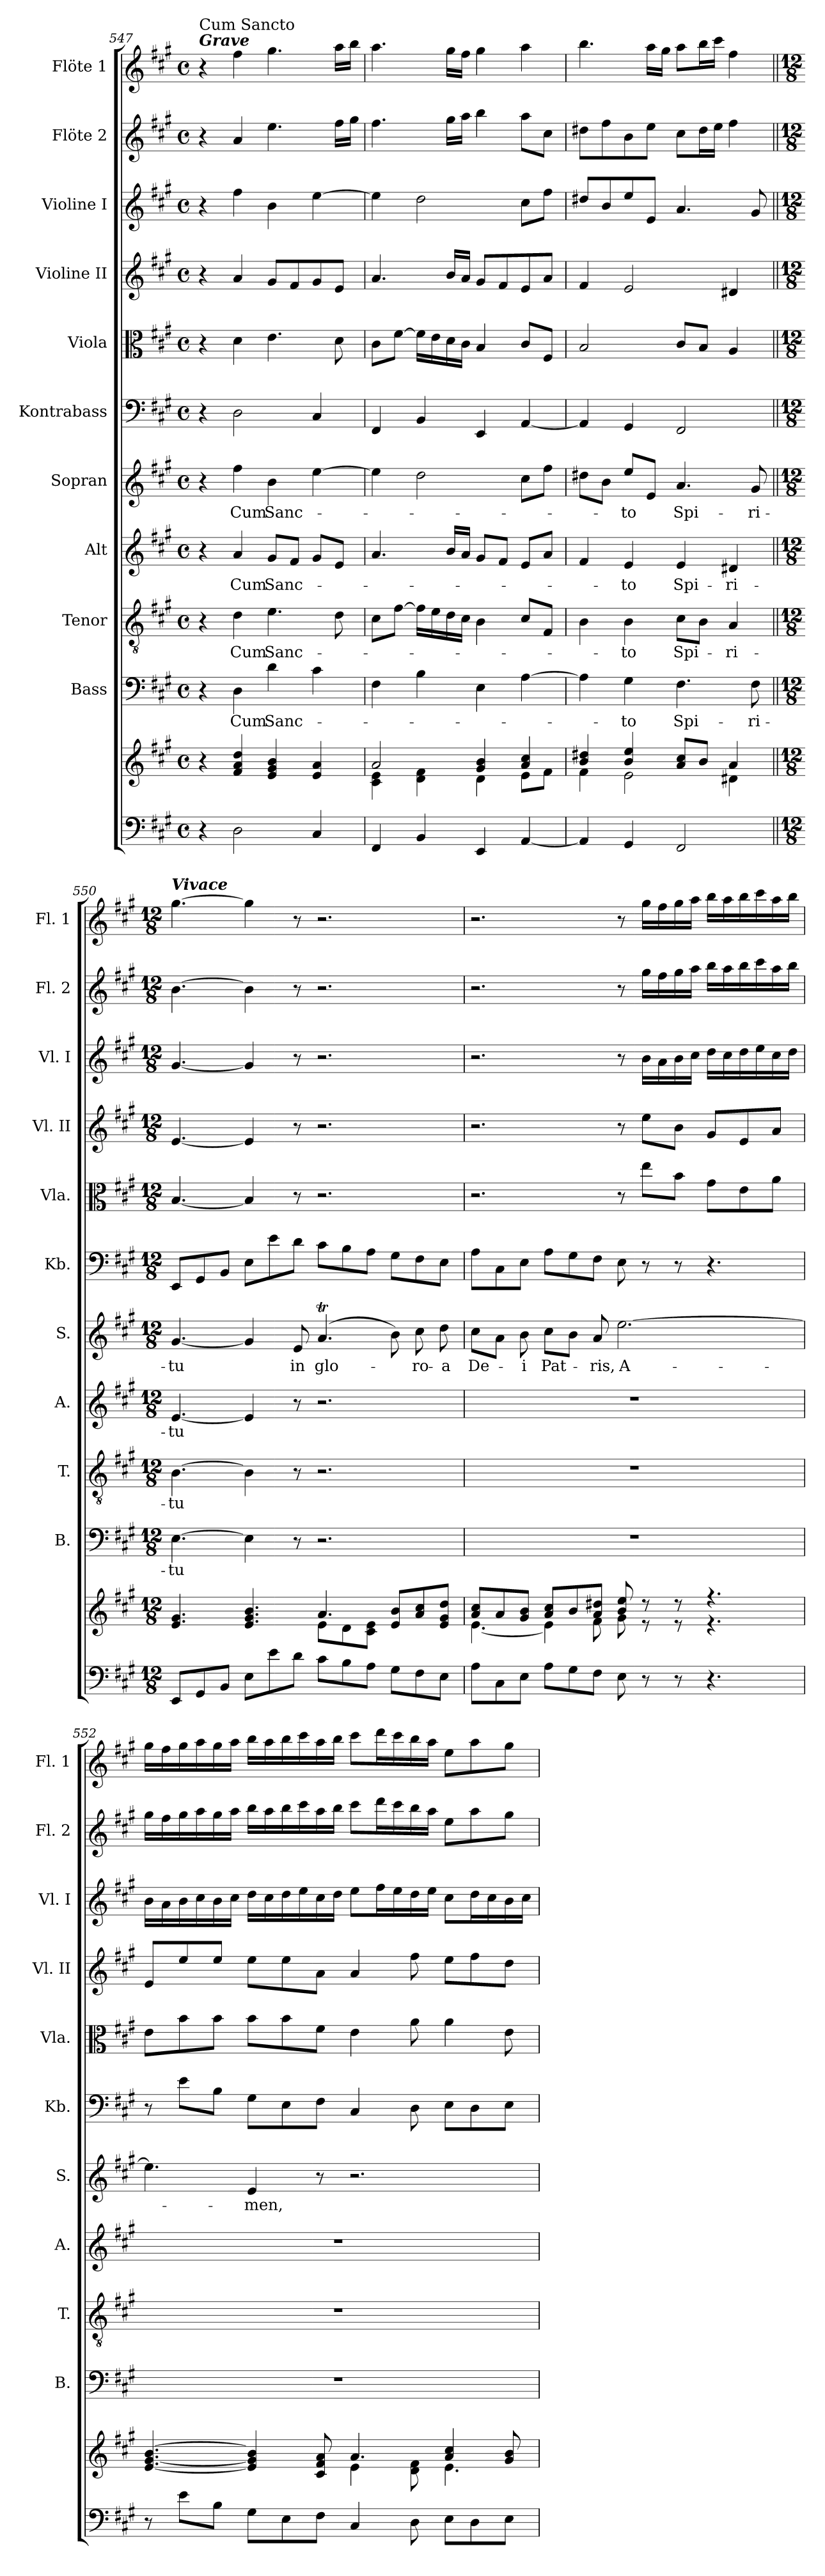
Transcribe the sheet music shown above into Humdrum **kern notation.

**kern	**kern	**kern	**text	**kern	**text	**kern	**text	**kern	**text	**kern	**kern	**kern	**kern	**kern	**kern
*part11	*part11	*part10	*part10	*part9	*part9	*part8	*part8	*part7	*part7	*part6	*part5	*part4	*part3	*part2	*part1
*staff12	*staff11	*staff10	*staff10	*staff9	*staff9	*staff8	*staff8	*staff7	*staff7	*staff6	*staff5	*staff4	*staff3	*staff2	*staff1
*	*	*I"Bass	*	*I"Tenor	*	*I"Alt	*	*I"Sopran	*	*I"Kontrabass	*I"Viola	*I"Violine II	*I"Violine I	*I"Flöte 2	*I"Flöte 1
*	*	*I'B.	*	*I'T.	*	*I'A.	*	*I'S.	*	*I'Kb.	*I'Vla.	*I'Vl. II	*I'Vl. I	*I'Fl. 2	*I'Fl. 1
!!LO:PB:g=z
*clefF4	*clefG2	*clefF4	*	*clefGv2	*	*clefG2	*	*clefG2	*	*clefF4	*clefC3	*clefG2	*clefG2	*clefG2	*clefG2
*	*	*	*	*	*	*	*	*	*	*ITrd7c12	*	*	*	*	*
*k[f#c#g#]	*k[f#c#g#]	*k[f#c#g#]	*	*k[f#c#g#]	*	*k[f#c#g#]	*	*k[f#c#g#]	*	*k[f#c#g#]	*k[f#c#g#]	*k[f#c#g#]	*k[f#c#g#]	*k[f#c#g#]	*k[f#c#g#]
*A:	*A:	*A:	*	*A:	*	*A:	*	*A:	*	*A:	*A:	*A:	*A:	*A:	*A:
*M4/4	*M4/4	*M4/4	*	*M4/4	*	*M4/4	*	*M4/4	*	*M4/4	*M4/4	*M4/4	*M4/4	*M4/4	*M4/4
*met(c)	*met(c)	*met(c)	*	*met(c)	*	*met(c)	*	*met(c)	*	*met(c)	*met(c)	*met(c)	*met(c)	*met(c)	*met(c)
=547	=547	=547	=547	=547	=547	=547	=547	=547	=547	=547	=547	=547	=547	=547	=547
!	!	!	!	!	!	!	!	!	!	!	!	!	!	!	!LO:TX:a:Bi:t=Grave
!	!	!	!	!	!	!	!	!	!	!	!	!	!	!	!LO:TX:a:t=Cum Sancto
4r	4r	4r	.	4r	.	4r	.	4r	.	4r	4r	4r	4r	4r	4r
!	!	!	!LO:LY:b	!	!LO:LY:b	!	!LO:LY:b	!	!LO:LY:b	!	!	!	!	!	!
2D\	4f#/ 4a/ 4dd/	4D\	Cum	4d\	Cum	4a/	Cum	4ff#\	Cum	2DD\	4d\	4a/	4ff#\	4a/	4ff#\
!	!	!	!LO:LY:b	!	!LO:LY:b	!	!LO:LY:b	!	!LO:LY:b	!	!	!	!	!	!
.	4e/ 4g#/ 4b/	4d\	Sanc-	4.e\	Sanc-	8g#/L	Sanc-	4b\	Sanc-	.	4.e\	8g#/L	4b\	4.ee\	4.gg#\
.	.	.	.	.	.	8f#/J	.	.	.	.	.	8f#/	.	.	.
4C#/	4e/ 4a/	4c#\	.	.	.	8g#/L	.	[4ee\	.	4CC#/	.	8g#/	[4ee\	.	.
.	.	.	.	8d\	.	8e/J	.	.	.	.	8d\	8e/J	.	16ff#\LL	16aa\LL
.	.	.	.	.	.	.	.	.	.	.	.	.	.	16gg#\JJ	16bb\JJ
=548	=548	=548	=548	=548	=548	=548	=548	=548	=548	=548	=548	=548	=548	=548	=548
*	*^	*	*	*	*	*	*	*	*	*	*	*	*	*	*
4FF#/	2a/	4c#\ 4e\	4F#\	.	8c#\L	.	4.a/	.	4ee\]	.	4FFF#/	8c#\L	4.a/	4ee\]	4.ff#\	4.aa\
.	.	.	.	.	[8f#\J	.	.	.	.	.	.	[8f#\J	.	.	.	.
4BB/	.	4d\ 4f#\	4B\	.	16f#\LL]	.	.	.	2dd\	.	4BBB/	16f#\LL]	.	2dd\	.	.
.	.	.	.	.	16e\	.	.	.	.	.	.	16e\	.	.	.	.
.	.	.	.	.	16d\	.	16b/LL	.	.	.	.	16d\	16b/LL	.	16gg#\LL	16gg#\LL
.	.	.	.	.	16c#\JJ	.	16a/JJ	.	.	.	.	16c#\JJ	16a/JJ	.	16aa\JJ	16ff#\JJ
4EE/	4g#/ 4b/	4d\	4E\	.	4B\	.	8g#/L	.	.	.	4EEE/	4B/	8g#/L	.	4bb\	4gg#\
.	.	.	.	.	.	.	8f#/J	.	.	.	.	.	8f#/	.	.	.
[4AA/	4a/ 4cc#/	8e\L	[4A\	.	8c#/L	.	8e/L	.	8cc#\L	.	[4AAA/	8c#/L	8e/	8cc#\L	8aa\L	4aa\
.	.	8f#\J	.	.	8F#/J	.	8a/J	.	8ff#\J	.	.	8F#/J	8a/J	8ff#\J	8cc#\J	.
=549	=549	=549	=549	=549	=549	=549	=549	=549	=549	=549	=549	=549	=549	=549	=549	=549
4AA/]	4b/ 4dd#X/	4f#\	4A\]	.	4B\	.	4f#/	.	8dd#X\L	.	4AAA/]	2B/	4f#/	8dd#X/L	8dd#X\L	4.bb\
.	.	.	.	.	.	.	.	.	8b\J	.	.	.	.	8b/	8ff#\	.
!	!	!	!	!LO:LY:b	!	!LO:LY:b	!	!LO:LY:b	!	!LO:LY:b	!	!	!	!	!	!
4GG#/	4b/ 4ee/	2e\	4G#\	-to	4B\	-to	4e/	-to	8ee/L	-to	4GGG#/	.	2e/	8ee/	8b\	.
.	.	.	.	.	.	.	.	.	8e/J	.	.	.	.	8e/J	8ee\J	16aa\LL
.	.	.	.	.	.	.	.	.	.	.	.	.	.	.	.	16gg#\JJ
!	!	!	!	!LO:LY:b	!	!LO:LY:b	!	!LO:LY:b	!	!LO:LY:b	!	!	!	!	!	!
2FF#/	8a/ 8cc#/L	.	4.F#\	Spi-	8c#\L	Spi-	4e/	Spi-	4.a/	Spi-	2FFF#/	8c#/L	.	4.a/	8cc#\L	8aa\L
.	8b/J	.	.	.	8B\J	.	.	.	.	.	.	8B/J	.	.	16dd#\L	16bb\L
.	.	.	.	.	.	.	.	.	.	.	.	.	.	.	16ee\JJ	16ccc#\JJ
!	!	!	!	!	!	!LO:LY:b	!	!LO:LY:b	!	!	!	!	!	!	!	!
.	4a/	4d#X\	.	.	4A/	-ri-	4d#X/	-ri-	.	.	.	4A/	4d#X/	.	4ff#\	4ff#\
!	!	!	!	!LO:LY:b	!	!	!	!	!	!LO:LY:b	!	!	!	!	!	!
.	.	.	8F#\	-ri-	.	.	.	.	8g#/	-ri-	.	.	.	8g#/	.	.
!!LO:PB:g=z
=550||	=550||	=550||	=550||	=550||	=550||	=550||	=550||	=550||	=550||	=550||	=550||	=550||	=550||	=550||	=550||	=550||
*M12/8	*M12/8	*	*M12/8	*	*M12/8	*	*M12/8	*	*M12/8	*	*M12/8	*M12/8	*M12/8	*M12/8	*M12/8	*M12/8
!	!	!	!	!	!	!	!	!	!	!	!	!	!	!	!	!LO:TX:a:Bi:t=Vivace
!	!	!	!	!LO:LY:b	!	!LO:LY:b	!	!LO:LY:b	!	!LO:LY:b	!	!	!	!	!	!
8EE/L	4.e/ 4.g#/	2.ryy	[4.E\	-tu	[4.B\	-tu	[4.e/	-tu	[4.g#/	-tu	8EEE/L	[4.B/	[4.e/	[4.g#/	[4.b\	[4.gg#\
8GG#/	.	.	.	.	.	.	.	.	.	.	8GGG#/	.	.	.	.	.
8BB/J	.	.	.	.	.	.	.	.	.	.	8BBB/J	.	.	.	.	.
8E\L	4.e/ 4.g#/ 4.b/	.	4E\]	.	4B\]	.	4e/]	.	4g#/]	.	8EE\L	4B/]	4e/]	4g#/]	4b\]	4gg#\]
8e\	.	.	.	.	.	.	.	.	.	.	8E\	.	.	.	.	.
!	!	!	!	!	!	!	!	!	!	!LO:LY:b	!	!	!	!	!	!
8d\J	.	.	8r	.	8r	.	8r	.	8e/	in	8D\J	8r	8r	8r	8r	8r
!	!	!	!	!	!	!	!	!	!	!LO:LY:b	!	!	!	!	!	!
8c#\L	4.a/	8e\L	2.r	.	2.r	.	2.r	.	(4.aT/	glo-	8C#\L	2.r	2.r	2.r	2.r	2.r
8B\	.	8d\	.	.	.	.	.	.	.	.	8BB\	.	.	.	.	.
8A\J	.	8c#\ 8e\J	.	.	.	.	.	.	.	.	8AA\J	.	.	.	.	.
8G#\L	8e/ 8b/L	4.ryy	.	.	.	.	.	.	8b\)	.	8GG#\L	.	.	.	.	.
!	!	!	!	!	!	!	!	!	!	!LO:LY:b	!	!	!	!	!	!
8F#\	8a/ 8cc#/	.	.	.	.	.	.	.	8cc#\	-ro-	8FF#\	.	.	.	.	.
!	!	!	!	!	!	!	!	!	!	!LO:LY:b	!	!	!	!	!	!
8E\J	8e/ 8g#/ 8dd/J	.	.	.	.	.	.	.	8dd\	-a	8EE\J	.	.	.	.	.
=551	=551	=551	=551	=551	=551	=551	=551	=551	=551	=551	=551	=551	=551	=551	=551	=551
!	!	!	!	!	!	!	!	!	!	!LO:LY:b	!	!	!	!	!	!
8A\L	8a/ 8cc#/L	[<4.e\	1.r	.	1.r	.	1.r	.	8cc#\L	De-	8AA\L	2.r	2.r	2.r	2.r	2.r
8C#\	8a/	.	.	.	.	.	.	.	8a\J	.	8CC#\	.	.	.	.	.
!	!	!	!	!	!	!	!	!	!	!LO:LY:b	!	!	!	!	!	!
8E\J	8g#/ 8b/J	.	.	.	.	.	.	.	8b\	-i	8EE\J	.	.	.	.	.
!	!	!	!	!	!	!	!	!	!	!LO:LY:b	!	!	!	!	!	!
8A\L	8a/ 8cc#/L	4e\]	.	.	.	.	.	.	8cc#\L	Pat-	8AA\L	.	.	.	.	.
8G#\	8b/	.	.	.	.	.	.	.	8b\J	.	8GG#\	.	.	.	.	.
!	!	!	!	!	!	!	!	!	!	!LO:LY:b	!	!	!	!	!	!
8F#\J	8a/ 8dd#X/J	8f#\	.	.	.	.	.	.	8a/	-ris,	8FF#\J	.	.	.	.	.
!	!	!	!	!	!	!	!	!	!	!LO:LY:b	!	!	!	!	!	!
8E\	8b/ 8ee/	8g#\	.	.	.	.	.	.	[2.ee\	A-	8EE\	8r	8r	8r	8r	8r
8r	8r	8r	.	.	.	.	.	.	.	.	8r	8ee\L	8ee\L	16b\LL	16gg#\LL	16gg#\LL
.	.	.	.	.	.	.	.	.	.	.	.	.	.	16a\	16ff#\	16ff#\
8r	8r	8r	.	.	.	.	.	.	.	.	8r	8b\J	8b\J	16b\	16gg#\	16gg#\
.	.	.	.	.	.	.	.	.	.	.	.	.	.	16cc#\JJ	16aa\JJ	16aa\JJ
4.r	4.r	4.r	.	.	.	.	.	.	.	.	4.r	8g#\L	8g#/L	16dd\LL	16bb\LL	16bb\LL
.	.	.	.	.	.	.	.	.	.	.	.	.	.	16cc#\	16aa\	16aa\
.	.	.	.	.	.	.	.	.	.	.	.	8e\	8e/	16dd\	16bb\	16bb\
.	.	.	.	.	.	.	.	.	.	.	.	.	.	16ee\	16ccc#\	16ccc#\
.	.	.	.	.	.	.	.	.	.	.	.	8a\J	8a/J	16cc#\	16aa\	16aa\
.	.	.	.	.	.	.	.	.	.	.	.	.	.	16dd\JJ	16bb\JJ	16bb\JJ
!!LO:PB:g=z
=552	=552	=552	=552	=552	=552	=552	=552	=552	=552	=552	=552	=552	=552	=552	=552	=552
8r	[<4.e/ [>4.g#/ [>4.b/	2.ryy	1.r	.	1.r	.	1.r	.	4.ee\]	.	8r	8e\L	8e/L	16b\LL	16gg#\LL	16gg#\LL
.	.	.	.	.	.	.	.	.	.	.	.	.	.	16a\	16ff#\	16ff#\
8e\L	.	.	.	.	.	.	.	.	.	.	8E\L	8b\	8ee/	16b\	16gg#\	16gg#\
.	.	.	.	.	.	.	.	.	.	.	.	.	.	16cc#\	16aa\	16aa\
8B\J	.	.	.	.	.	.	.	.	.	.	8BB\J	8b\J	8ee/J	16b\	16gg#\	16gg#\
.	.	.	.	.	.	.	.	.	.	.	.	.	.	16cc#\JJ	16aa\JJ	16aa\JJ
!	!	!	!	!	!	!	!	!	!	!LO:LY:b	!	!	!	!	!	!
8G#\L	4e/] 4g#/] 4b/]	.	.	.	.	.	.	.	4e/	-men,	8GG#\L	8b\L	8ee\L	16dd\LL	16bb\LL	16bb\LL
.	.	.	.	.	.	.	.	.	.	.	.	.	.	16cc#\	16aa\	16aa\
8E\	.	.	.	.	.	.	.	.	.	.	8EE\	8b\	8ee\	16dd\	16bb\	16bb\
.	.	.	.	.	.	.	.	.	.	.	.	.	.	16ee\	16ccc#\	16ccc#\
8F#\J	8c#/ 8f#/ 8a/	.	.	.	.	.	.	.	8r	.	8FF#\J	8f#\J	8a\J	16cc#\	16aa\	16aa\
.	.	.	.	.	.	.	.	.	.	.	.	.	.	16dd\JJ	16bb\JJ	16bb\JJ
4C#/	4.a/	4e\	.	.	.	.	.	.	2.r	.	4CC#/	4e\	4a/	8ee\L	8ccc#\L	8ccc#\L
.	.	.	.	.	.	.	.	.	.	.	.	.	.	16ff#\L	16ddd\L	16ddd\L
.	.	.	.	.	.	.	.	.	.	.	.	.	.	16ee\	16ccc#\	16ccc#\
8D\	.	8d\ 8f#\	.	.	.	.	.	.	.	.	8DD\	8a\	8ff#\	16dd\	16bb\	16bb\
.	.	.	.	.	.	.	.	.	.	.	.	.	.	16ee\JJ	16aa\JJ	16aa\JJ
8E\L	4a/ 4cc#/	4.e\	.	.	.	.	.	.	.	.	8EE\L	4a\	8ee\L	8cc#\L	8ee\L	8ee\L
8D\	.	.	.	.	.	.	.	.	.	.	8DD\	.	8ff#\	16dd\L	8aa\	8aa\
.	.	.	.	.	.	.	.	.	.	.	.	.	.	16cc#\	.	.
8E\J	8g#/ 8b/	.	.	.	.	.	.	.	.	.	8EE\J	8e\	8dd\J	16b\	8gg#\J	8gg#\J
.	.	.	.	.	.	.	.	.	.	.	.	.	.	16cc#\JJ	.	.
*	*v	*v	*	*	*	*	*	*	*	*	*	*	*	*	*	*
=	=	=	=	=	=	=	=	=	=	=	=	=	=	=	=
*-	*-	*-	*-	*-	*-	*-	*-	*-	*-	*-	*-	*-	*-	*-	*-
